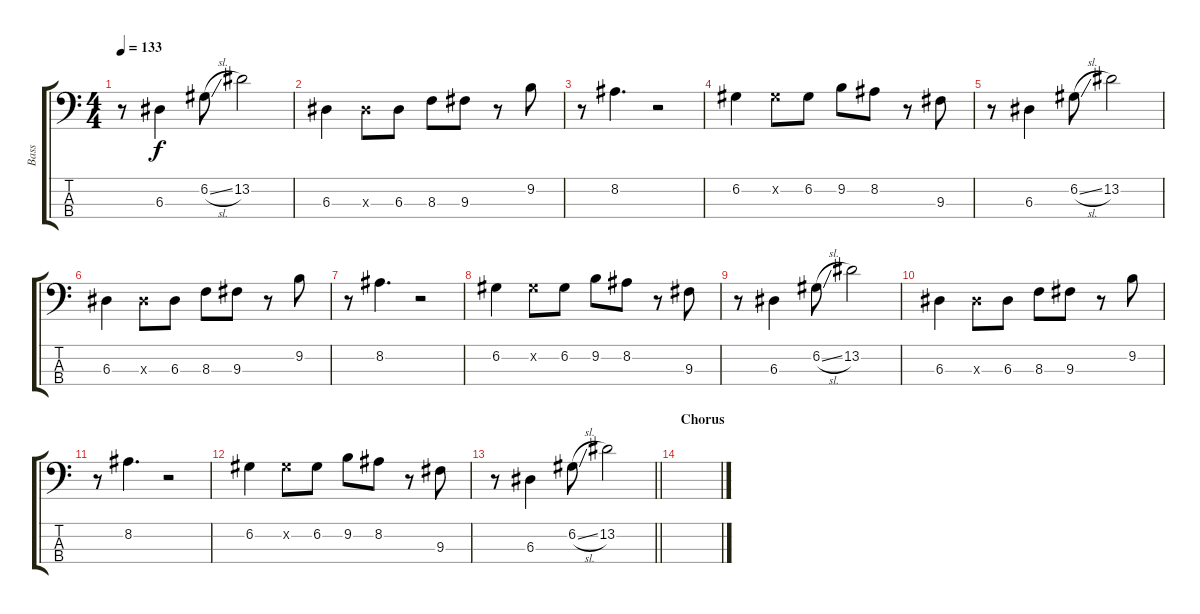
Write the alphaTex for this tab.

\track ("Bass" "Bass") {instrument electricbassfinger}
\staff {score tabs}
\tuning (G2 D2 A1 E1) {hide}
\ts (4 4)
\tempo 133
\clef f4
\ks c
r.8{dy f} 6.3.4 6.2{sl}.8 13.2.2 |
6.3.4 6.3{x}.8 6.3.8 8.3.8 9.3.8 r.8 9.2.8 |
r.8 8.2.4{d} r.2 |
6.2.4 6.2{x}.8 6.2.8 9.2.8 8.2.8 r.8 9.3.8 |
r.8 6.3.4 6.2{sl}.8 13.2.2 |
6.3.4 6.3{x}.8 6.3.8 8.3.8 9.3.8 r.8 9.2.8 |
r.8 8.2.4{d} r.2 |
6.2.4 6.2{x}.8 6.2.8 9.2.8 8.2.8 r.8 9.3.8 |
r.8 6.3.4 6.2{sl}.8 13.2.2 |
6.3.4 6.3{x}.8 6.3.8 8.3.8 9.3.8 r.8 9.2.8 |
r.8 8.2.4{d} r.2 |
6.2.4 6.2{x}.8 6.2.8 9.2.8 8.2.8 r.8 9.3.8 |
\barLineRight lightlight
r.8 6.3.4 6.2{sl}.8 13.2.2 |
\section ("" "Chorus")
